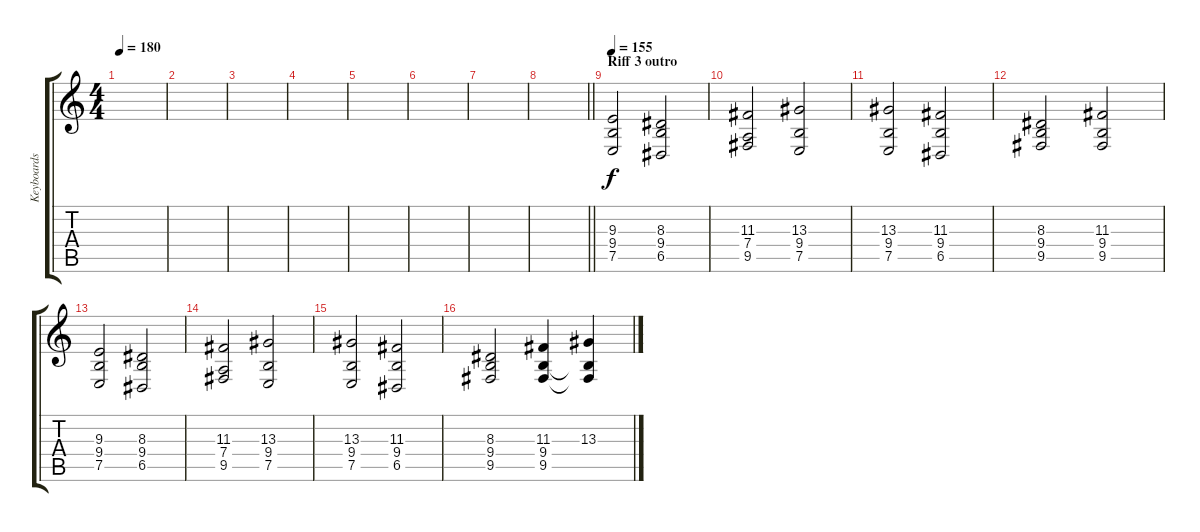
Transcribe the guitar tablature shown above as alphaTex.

\track ("Keyboards" "Keyboards") {instrument pad1newage}
\staff {score tabs}
\tuning (E4 B3 G3 D3 A2 E2) {hide}
\ts (4 4)
\tempo 180
\clef g2
\ks c
|
|
|
|
|
|
|
\barLineRight lightlight
|
\section ("" "Riff 3 outro")
\tempo 155
(9.3 9.4 7.5).2 (8.3 9.4 6.5).2 |
(11.3 7.4 9.5).2 (13.3 9.4 7.5).2 |
(13.3 9.4 7.5).2 (11.3 9.4 6.5).2 |
(8.3 9.4 9.5).2 (11.3 9.4 9.5).2 |
(9.3 9.4 7.5).2 (8.3 9.4 6.5).2 |
(11.3 7.4 9.5).2 (13.3 9.4 7.5).2 |
(13.3 9.4 7.5).2 (11.3 9.4 6.5).2 |
(8.3 9.4 9.5).2 (11.3 9.4 9.5).4 (13.3 9.4{t} 9.5{t}).4
